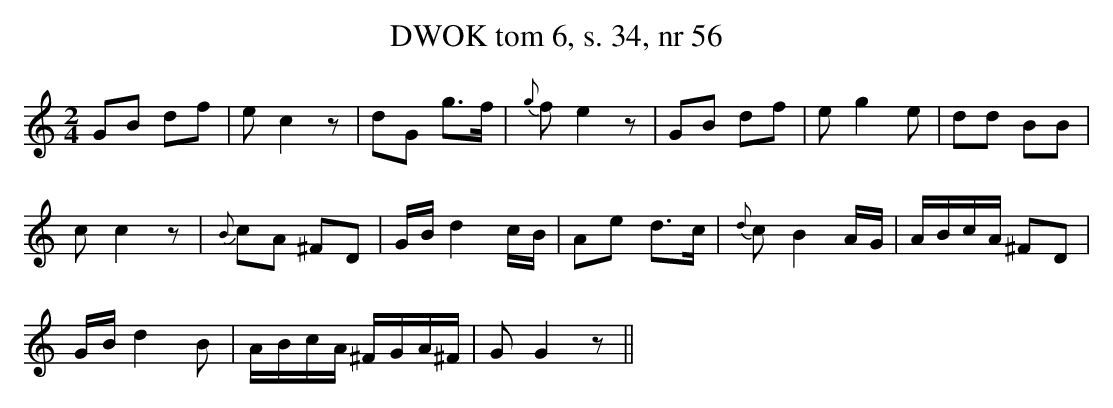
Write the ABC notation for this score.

X:1
T:DWOK tom 6, s. 34, nr 56
L:1/16
M:2/4
K:C
G2B2 d2f2|e2c4z2|d2G2 g3f|{g}f2e4z2|G2B2 d2f2|e2g4e2|d2d2 B2B2|
c2c4z2|{B}c2A2 ^F2D2|GBd4cB|A2e2 d3c|{d}c2B4AG|ABcA ^F2D2|
GBd4B2|ABcA ^FGA^F|G2G4z2||
